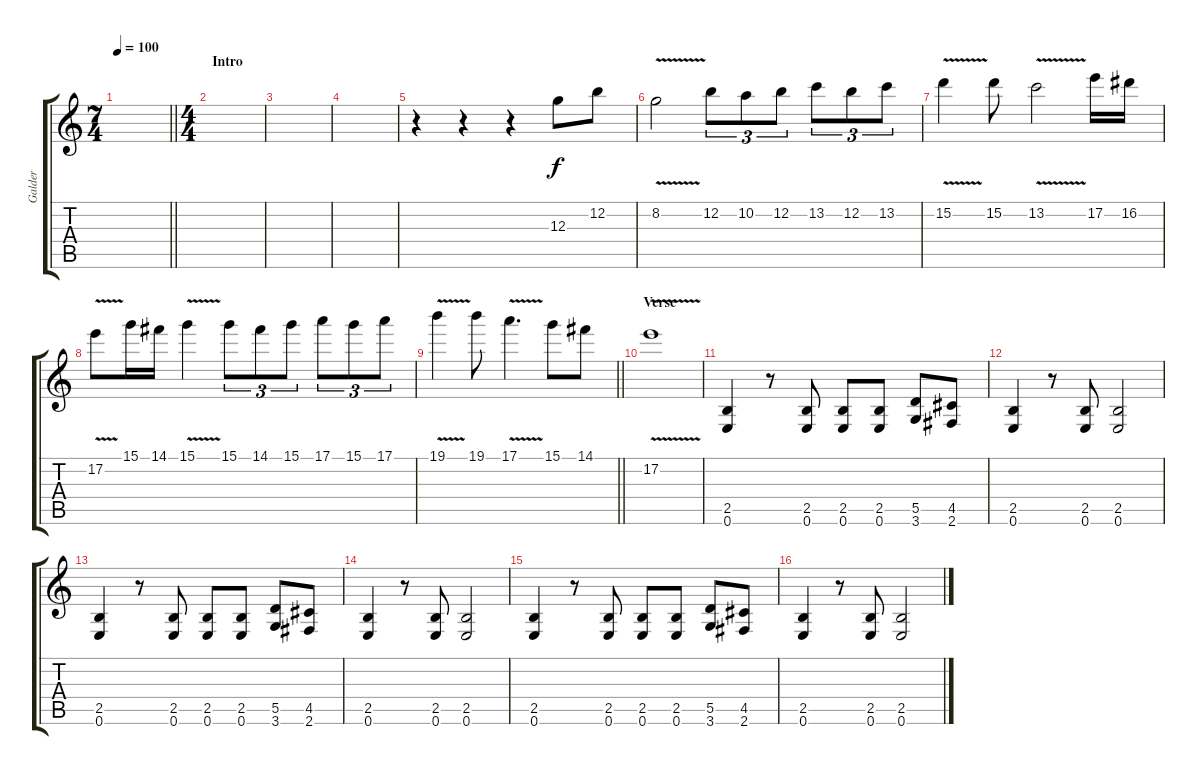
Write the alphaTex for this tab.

\track ("Galder" "Galder") {instrument distortionguitar}
\staff {score tabs}
\tuning (E4 B3 G3 D3 A2 E2) {hide}
\ts (7 4)
\tempo 100
\clef g2
\barLineRight lightlight
\ks c
|
\ts (4 4)
\section ("" "Intro")
|
|
|
r.4 r.4 r.4 12.3.8 12.2.8 |
8.2{v}.2 12.2.8{tu (3 2)} 10.2.8{tu (3 2)} 12.2.8{tu (3 2)} 13.2.8{tu (3 2)} 12.2.8{tu (3 2)} 13.2.8{tu (3 2)} |
15.2{v}.4 15.2.8 13.2{v}.2 17.2.16 16.2.16 |
17.2{v}.8 15.1.16 14.1.16 15.1{v}.4 15.1.8{tu (3 2)} 14.1.8{tu (3 2)} 15.1.8{tu (3 2)} 17.1.8{tu (3 2)} 15.1.8{tu (3 2)} 17.1.8{tu (3 2)} |
\barLineRight lightlight
19.1{v}.4 19.1.8 17.1{v}.4{d} 15.1.8 14.1.8 |
\section ("" "Verse")
17.2{v}.1{volume 5} |
(2.5 0.6).4{volume 13} r.8 (2.5 0.6).8 (2.5 0.6).8 (2.5 0.6).8 (5.5 3.6).8 (4.5 2.6).8 |
(2.5 0.6).4 r.8 (2.5 0.6).8 (2.5 0.6).2 |
(2.5 0.6).4 r.8 (2.5 0.6).8 (2.5 0.6).8 (2.5 0.6).8 (5.5 3.6).8 (4.5 2.6).8 |
(2.5 0.6).4 r.8 (2.5 0.6).8 (2.5 0.6).2 |
(2.5 0.6).4 r.8 (2.5 0.6).8 (2.5 0.6).8 (2.5 0.6).8 (5.5 3.6).8 (4.5 2.6).8 |
(2.5 0.6).4 r.8 (2.5 0.6).8 (2.5 0.6).2
